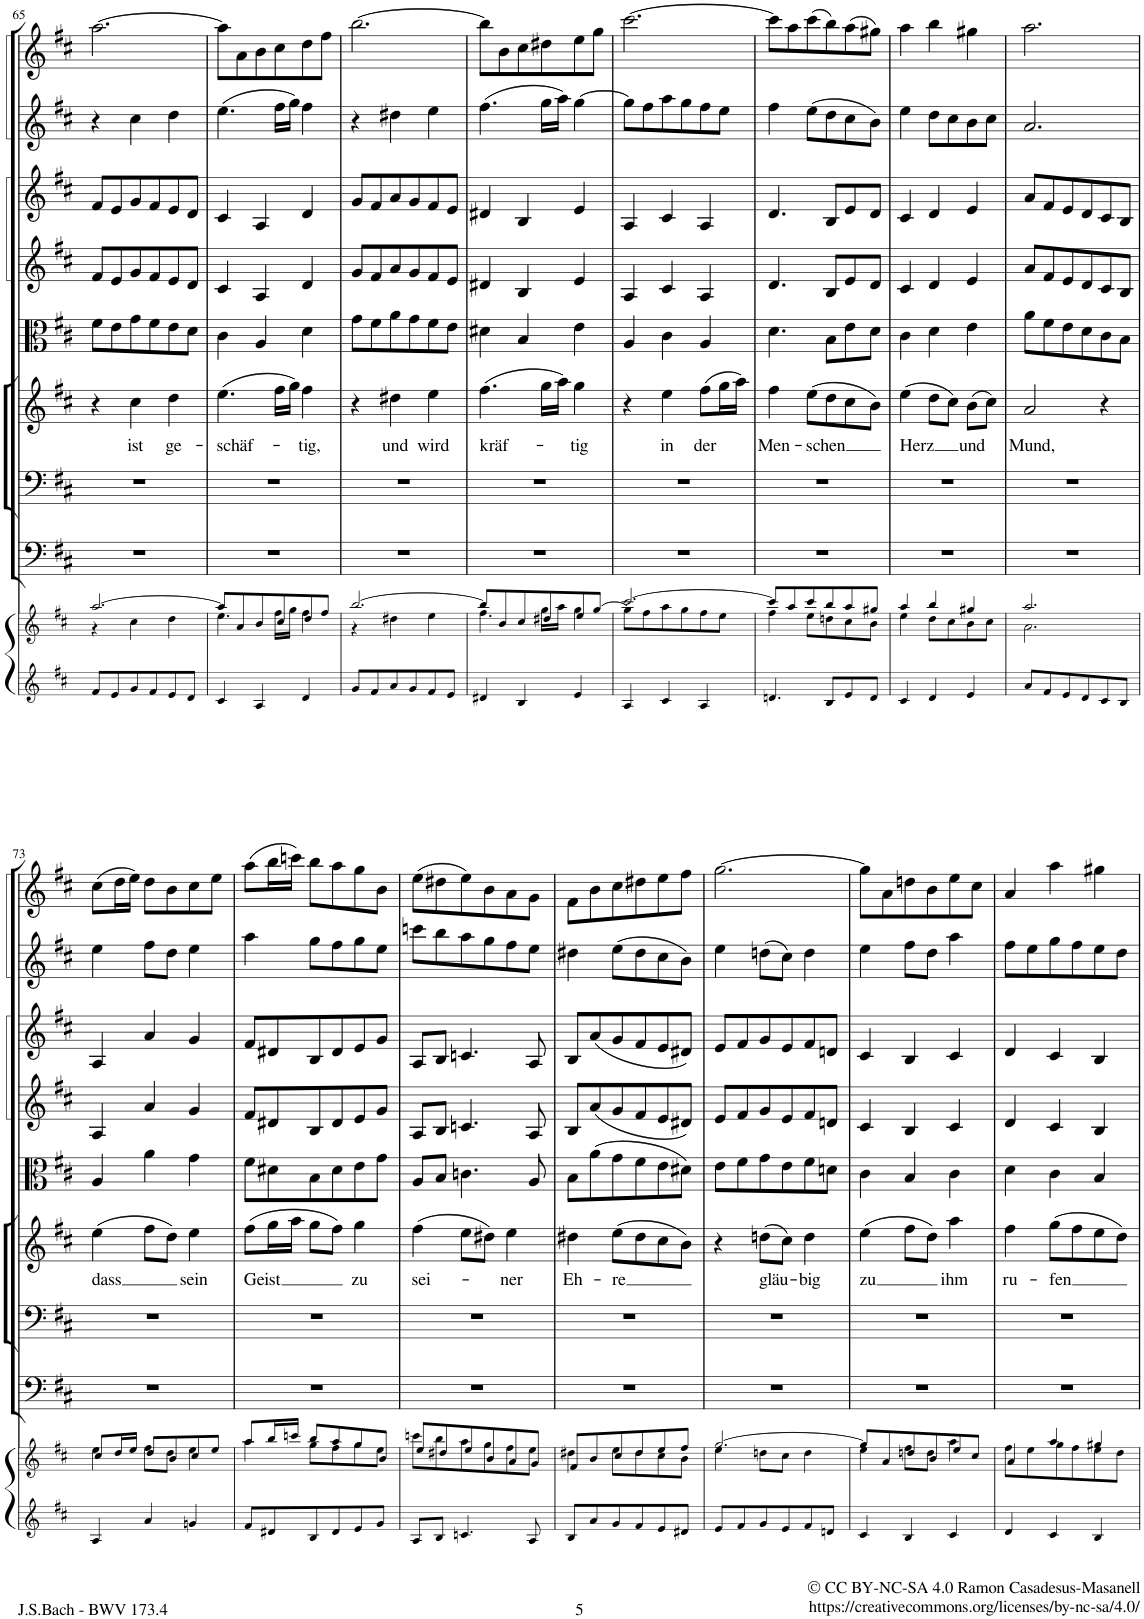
**kern	**kern	**kern	**kern	**kern	**text	**kern	**kern	**kern	**kern	**kern
*part9	*part9	*part8	*part7	*part6	*part6	*part5	*part4	*part3	*part2	*part1
*staff10	*staff9	*staff8	*staff7	*staff6	*staff6	*staff5	*staff4	*staff3	*staff2	*staff1
*I"Piano reduction	*	*I"Continuo	*I"Basso	*I"Soprano	*	*I"Viola	*I"Violino II	*I"Violino I	*I"Flauto traverso II	*I"Flauto traverso I
*I'Pno	*	*	*	*	*	*I'Vla	*I'Vln	*I'Vln	*I'Fl	*I'Fl
!!LO:PB:g=z
*clefG2	*clefG2	*clefF4	*clefF4	*clefG2	*	*clefC3	*clefG2	*clefG2	*clefG2	*clefG2
*k[f#c#]	*k[f#c#]	*k[f#c#]	*k[f#c#]	*k[f#c#]	*	*k[f#c#]	*k[f#c#]	*k[f#c#]	*k[f#c#]	*k[f#c#]
*M3/4	*M3/4	*M3/4	*M3/4	*M3/4	*	*M3/4	*M3/4	*M3/4	*M3/4	*M3/4
=65	=65	=65	=65	=65	=65	=65	=65	=65	=65	=65
*	*^	*	*	*	*	*	*	*	*	*
8f#/L	[2.aa/	4r	2.r	2.r	4r	.	8f#\L	8f#/L	8f#/L	4r	[2.aa\
8e/	.	.	.	.	.	.	8e\	8e/	8e/	.	.
!	!	!	!	!	!	!LO:LY:b	!	!	!	!	!
8g/	.	4cc#\	.	.	4cc#\	ist	8g\	8g/	8g/	4cc#\	.
8f#/	.	.	.	.	.	.	8f#\	8f#/	8f#/	.	.
!	!	!	!	!	!	!LO:LY:b	!	!	!	!	!
8e/	.	4dd\	.	.	4dd\	ge-	8e\	8e/	8e/	4dd\	.
8d/J	.	.	.	.	.	.	8d\J	8d/J	8d/J	.	.
=66	=66	=66	=66	=66	=66	=66	=66	=66	=66	=66	=66
!	!	!	!	!	!	!LO:LY:b	!	!	!	!	!
4c#/	8aa/L]	4.ee\	2.r	2.r	(4.ee\	-schäf-	4c#\	4c#/	4c#/	(4.ee\	8aa\L]
.	8a/	.	.	.	.	.	.	.	.	.	8a\
4A/	8b/	.	.	.	.	.	4A/	4A/	4A/	.	8b\
.	8cc#/	16ff#\LL	.	.	16ff#\LL	.	.	.	.	16ff#\LL	8cc#\
.	.	16gg\JJ	.	.	16gg\JJ)	.	.	.	.	16gg\JJ)	.
!	!	!	!	!	!	!LO:LY:b	!	!	!	!	!
4d/	8dd/	4ff#\	.	.	4ff#\	-tig,	4d\	4d/	4d/	4ff#\	8dd\
.	8ff#/J	.	.	.	.	.	.	.	.	.	8ff#\J
=67	=67	=67	=67	=67	=67	=67	=67	=67	=67	=67	=67
8g/L	[2.bb/	4r	2.r	2.r	4r	.	8g\L	8g/L	8g/L	4r	[2.bb\
8f#/	.	.	.	.	.	.	8f#\	8f#/	8f#/	.	.
!	!	!	!	!	!	!LO:LY:b	!	!	!	!	!
8a/	.	4dd#X\	.	.	4dd#X\	und	8a\	8a/	8a/	4dd#X\	.
8g/	.	.	.	.	.	.	8g\	8g/	8g/	.	.
!	!	!	!	!	!	!LO:LY:b	!	!	!	!	!
8f#/	.	4ee\	.	.	4ee\	wird	8f#\	8f#/	8f#/	4ee\	.
8e/J	.	.	.	.	.	.	8e\J	8e/J	8e/J	.	.
=68	=68	=68	=68	=68	=68	=68	=68	=68	=68	=68	=68
!	!	!	!	!	!	!LO:LY:b	!	!	!	!	!
4d#X/	8bb/L]	4.ff#\	2.r	2.r	(4.ff#\	kräf-	4d#X\	4d#X/	4d#X/	(4.ff#\	8bb\L]
.	8b/	.	.	.	.	.	.	.	.	.	8b\
4B/	8cc#/	.	.	.	.	.	4B/	4B/	4B/	.	8cc#\
.	8dd#X/	16gg\LL	.	.	16gg\LL	.	.	.	.	16gg\LL	8dd#X\
.	.	16aa\JJ	.	.	16aa\JJ)	.	.	.	.	16aa\JJ)	.
!	!	!	!	!	!	!LO:LY:b	!	!	!	!	!
4e/	8ee/	4gg\	.	.	4gg\	-tig	4e\	4e/	4e/	[4gg\	8ee\
.	[8gg/J	.	.	.	.	.	.	.	.	.	8gg\J
=69	=69	=69	=69	=69	=69	=69	=69	=69	=69	=69	=69
4A/	[2.ccc#/	8gg\L]	2.r	2.r	4r	.	4A/	4A/	4A/	8gg\L]	[2.ccc#\
.	.	8ff#\	.	.	.	.	.	.	.	8ff#\	.
!	!	!	!	!	!	!LO:LY:b	!	!	!	!	!
4c#/	.	8aa\	.	.	4ee\	in	4c#\	4c#/	4c#/	8aa\	.
.	.	8gg\	.	.	.	.	.	.	.	8gg\	.
!	!	!	!	!	!	!LO:LY:b	!	!	!	!	!
4A/	.	8ff#\	.	.	(8ff#\L	der	4A/	4A/	4A/	8ff#\	.
.	.	8ee\J	.	.	16gg\L	.	.	.	.	8ee\J	.
.	.	.	.	.	16aa\JJ)	.	.	.	.	.	.
=70	=70	=70	=70	=70	=70	=70	=70	=70	=70	=70	=70
!	!	!	!	!	!	!LO:LY:b	!	!	!	!	!
4.dn/	8ccc#/L]	4ff#\	2.r	2.r	4ff#\	Men-	4.d\	4.d/	4.d/	4ff#\	8ccc#\L]
.	8aa/	.	.	.	.	.	.	.	.	.	8aa\
!	!	!	!	!	!	!LO:LY:b	!	!	!	!	!
.	8ccc#/	8ee\L	.	.	(8ee\L	-schen	.	.	.	(8ee\L	(8ccc#\
8B/L	8bb/	8ddn\	.	.	8dd\	.	8B\L	8B/L	8B/L	8dd\	8bb\)
8e/	8aa/	8cc#\	.	.	8cc#\	.	8e\	8e/	8e/	8cc#\	(8aa\
8d/J	8gg#X/J	8b\J	.	.	8b\J)	.	8d\J	8d/J	8d/J	8b\J)	8gg#X\J)
=71	=71	=71	=71	=71	=71	=71	=71	=71	=71	=71	=71
!	!	!	!	!	!	!LO:LY:b	!	!	!	!	!
4c#/	4aa/	4ee\	2.r	2.r	(4ee\	Herz	4c#\	4c#/	4c#/	4ee\	4aa\
4d/	4bb/	8dd\L	.	.	8dd\L	.	4d\	4d/	4d/	8dd\L	4bb\
.	.	8cc#\	.	.	8cc#\J)	.	.	.	.	8cc#\	.
!	!	!	!	!	!	!LO:LY:b	!	!	!	!	!
4e/	4gg#X/	8b\	.	.	(8b\L	und	4e\	4e/	4e/	8b\	4gg#X\
.	.	8cc#\J	.	.	8cc#\J)	.	.	.	.	8cc#\J	.
=72	=72	=72	=72	=72	=72	=72	=72	=72	=72	=72	=72
!	!	!	!	!	!	!LO:LY:b	!	!	!	!	!
8a/L	2.aa/	2.a\	2.r	2.r	2a/	Mund,	8a\L	8a/L	8a/L	2.a/	2.aa\
8f#/	.	.	.	.	.	.	8f#\	8f#/	8f#/	.	.
8e/	.	.	.	.	.	.	8e\	8e/	8e/	.	.
8d/	.	.	.	.	.	.	8d\	8d/	8d/	.	.
8c#/	.	.	.	.	4r	.	8c#\	8c#/	8c#/	.	.
8B/J	.	.	.	.	.	.	8B\J	8B/J	8B/J	.	.
!!LO:LB:g=z
=73	=73	=73	=73	=73	=73	=73	=73	=73	=73	=73	=73
!	!	!	!	!	!	!LO:LY:b	!	!	!	!	!
4A/	8cc#/L	4ee\	2.r	2.r	(4ee\	dass	4A/	4A/	4A/	4ee\	(8cc#\L
.	16dd/L	.	.	.	.	.	.	.	.	.	16dd\L
.	16ee/JJ	.	.	.	.	.	.	.	.	.	16ee\JJ)
4a/	8dd/L	8ff#\L	.	.	8ff#\L	.	4a\	4a/	4a/	8ff#\L	8dd\L
.	8b/	8dd\J	.	.	8dd\J)	.	.	.	.	8dd\J	8b\
!	!	!	!	!	!	!LO:LY:b	!	!	!	!	!
4gn/	8cc#/	4ee\	.	.	4ee\	sein	4g\	4g/	4g/	4ee\	8cc#\
.	8ee/J	.	.	.	.	.	.	.	.	.	8ee\J
=74	=74	=74	=74	=74	=74	=74	=74	=74	=74	=74	=74
!	!	!	!	!	!	!LO:LY:b	!	!	!	!	!
8f#/L	8aa/L	4aa\	2.r	2.r	(8ff#\L	Geist	8f#\L	8f#/L	8f#/L	4aa\	(8aa\L
8d#X/	16bb/L	.	.	.	16gg\L	.	8d#X\	8d#X/	8d#X/	.	16bb\L
.	16cccn/JJ	.	.	.	16aa\JJ	.	.	.	.	.	16cccn\JJ)
8B/	8bb/L	8gg\L	.	.	8gg\L	.	8B\	8B/	8B/	8gg\L	8bb\L
8d#/	8aa/	8ff#\	.	.	8ff#\J)	.	8d#\	8d#/	8d#/	8ff#\	8aa\
!	!	!	!	!	!	!LO:LY:b	!	!	!	!	!
8e/	8gg/	8gg\	.	.	4gg\	zu	8e\	8e/	8e/	8gg\	8gg\
8g/J	8b/J	8ee\J	.	.	.	.	8g\J	8g/J	8g/J	8ee\J	8b\J
=75	=75	=75	=75	=75	=75	=75	=75	=75	=75	=75	=75
!	!	!	!	!	!	!LO:LY:b	!	!	!	!	!
8A/L	8ee/L	8cccn\L	2.r	2.r	(4ff#\	sei-	8A/L	8A/L	8A/L	8cccn\L	(8ee\L
8B/J	8dd#X/	8bb\	.	.	.	.	8B/J	8B/J	8B/J	8bb\	8dd#X\
4.cn/	8ee/	8aa\	.	.	8ee\L	.	4.cn\	4.cn/	4.cn/	8aa\	8ee\)
.	8b/	8gg\	.	.	8dd#X\J)	.	.	.	.	8gg\	8b\
!	!	!	!	!	!	!LO:LY:b	!	!	!	!	!
.	8a/	8ff#\	.	.	4ee\	-ner	.	.	.	8ff#\	8a\
8A/	8g/J	8ee\J	.	.	.	.	8A/	8A/	8A/	8ee\J	8g\J
=76	=76	=76	=76	=76	=76	=76	=76	=76	=76	=76	=76
!	!	!	!	!	!	!LO:LY:b	!	!	!	!	!
8B/L	8f#/L	4dd#X\	2.r	2.r	4dd#X\	Eh-	8B\L	8B/L	8B/L	4dd#X\	8f#\L
8a/	8b/	.	.	.	.	.	(8a\	(8a/	(8a/	.	8b\
!	!	!	!	!	!	!LO:LY:b	!	!	!	!	!
8g/	8cc#/	8ee\L	.	.	(8ee\L	-re	8g\	8g/	8g/	(8ee\L	8cc#\
8f#/	8dd#/	8dd#\	.	.	8dd#\	.	8f#\	8f#/	8f#/	8dd#\	8dd#X\
8e/	8ee/	8cc#\	.	.	8cc#\	.	8e\	8e/	8e/	8cc#\	8ee\
8d#X/J	8ff#/J	8b\J	.	.	8b\J)	.	8d#X\J)	8d#X/J)	8d#X/J)	8b\J)	8ff#\J
=77	=77	=77	=77	=77	=77	=77	=77	=77	=77	=77	=77
8e/L	[2.gg/	4ee\	2.r	2.r	4r	.	8e\L	8e/L	8e/L	4ee\	[2.gg\
8f#/	.	.	.	.	.	.	8f#\	8f#/	8f#/	.	.
!	!	!	!	!	!	!LO:LY:b	!	!	!	!	!
8g/	.	8ddn\L	.	.	(8ddn\L	gläu-	8g\	8g/	8g/	(8ddn\L	.
8e/	.	8cc#\J	.	.	8cc#\J)	.	8e\	8e/	8e/	8cc#\J)	.
!	!	!	!	!	!	!LO:LY:b	!	!	!	!	!
8f#/	.	4dd\	.	.	4dd\	-big	8f#\	8f#/	8f#/	4dd\	.
8dn/J	.	.	.	.	.	.	8dn\J	8dn/J	8dn/J	.	.
=78	=78	=78	=78	=78	=78	=78	=78	=78	=78	=78	=78
!	!	!	!	!	!	!LO:LY:b	!	!	!	!	!
4c#/	8gg/L]	4ee\	2.r	2.r	(4ee\	zu	4c#\	4c#/	4c#/	4ee\	8gg\L]
.	8a/	.	.	.	.	.	.	.	.	.	8a\
4B/	8ddn/	8ff#\L	.	.	8ff#\L	.	4B/	4B/	4B/	8ff#\L	8ddn\
.	8b/	8dd\J	.	.	8dd\J)	.	.	.	.	8dd\J	8b\
!	!	!	!	!	!	!LO:LY:b	!	!	!	!	!
4c#/	8ee/	4aa\	.	.	4aa\	ihm	4c#\	4c#/	4c#/	4aa\	8ee\
.	8cc#/J	.	.	.	.	.	.	.	.	.	8cc#\J
=79	=79	=79	=79	=79	=79	=79	=79	=79	=79	=79	=79
!	!	!	!	!	!	!LO:LY:b	!	!	!	!	!
4d/	4a/	8ff#\L	2.r	2.r	4ff#\	ru-	4d\	4d/	4d/	8ff#\L	4a/
.	.	8ee\	.	.	.	.	.	.	.	8ee\	.
!	!	!	!	!	!	!LO:LY:b	!	!	!	!	!
4c#/	4aa/	8gg\	.	.	(8gg\L	-fen	4c#\	4c#/	4c#/	8gg\	4aa\
.	.	8ff#\	.	.	8ff#\	.	.	.	.	8ff#\	.
4B/	4gg#X/	8ee\	.	.	8ee\	.	4B/	4B/	4B/	8ee\	4gg#X\
.	.	8dd\J	.	.	8dd\J)	.	.	.	.	8dd\J	.
*	*v	*v	*	*	*	*	*	*	*	*	*
=	=	=	=	=	=	=	=	=	=	=
*-	*-	*-	*-	*-	*-	*-	*-	*-	*-	*-
